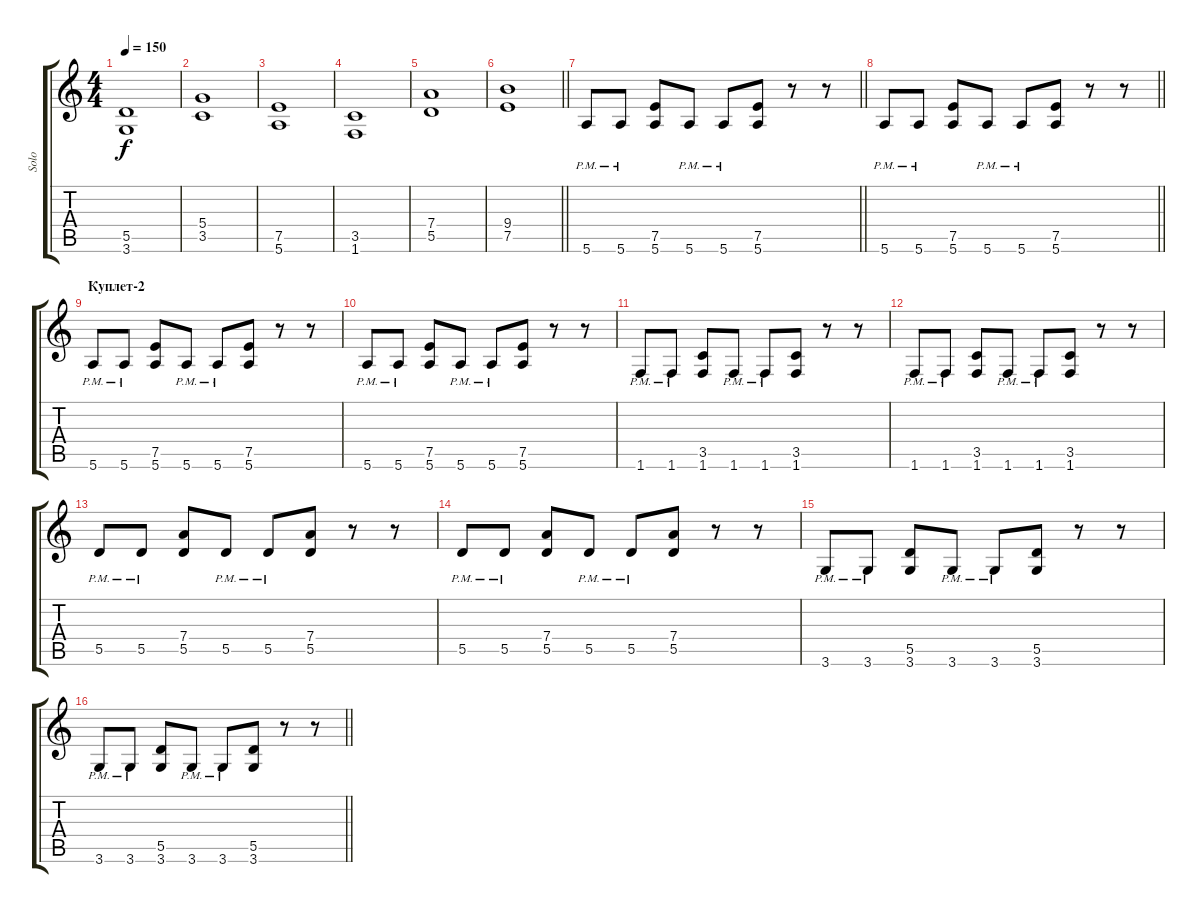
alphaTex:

\track ("Solo" "Solo") {instrument distortionguitar}
\staff {score tabs}
\tuning (E4 B3 G3 D3 A2 E2) {hide}
\ts (4 4)
\tempo 150
\clef g2
\ks c
(5.5 3.6).1{dy f} |
(5.4 3.5).1 |
(7.5 5.6).1 |
(3.5 1.6).1 |
(7.4 5.5).1 |
\barLineRight lightlight
(9.4 7.5).1 |
\barLineRight lightlight
5.6{pm}.8 5.6{pm}.8 (7.5 5.6).8 5.6{pm}.8 5.6{pm}.8 (7.5 5.6).8 r.8 r.8 |
\barLineRight lightlight
5.6{pm}.8 5.6{pm}.8 (7.5 5.6).8 5.6{pm}.8 5.6{pm}.8 (7.5 5.6).8 r.8 r.8 |
\section ("" "Куплет-2")
5.6{pm}.8 5.6{pm}.8 (7.5 5.6).8 5.6{pm}.8 5.6{pm}.8 (7.5 5.6).8 r.8 r.8 |
5.6{pm}.8 5.6{pm}.8 (7.5 5.6).8 5.6{pm}.8 5.6{pm}.8 (7.5 5.6).8 r.8 r.8 |
1.6{pm}.8 1.6{pm}.8 (3.5 1.6).8 1.6{pm}.8 1.6{pm}.8 (3.5 1.6).8 r.8 r.8 |
1.6{pm}.8 1.6{pm}.8 (3.5 1.6).8 1.6{pm}.8 1.6{pm}.8 (3.5 1.6).8 r.8 r.8 |
5.5{pm}.8 5.5{pm}.8 (7.4 5.5).8 5.5{pm}.8 5.5{pm}.8 (7.4 5.5).8 r.8 r.8 |
5.5{pm}.8 5.5{pm}.8 (7.4 5.5).8 5.5{pm}.8 5.5{pm}.8 (7.4 5.5).8 r.8 r.8 |
3.6{pm}.8 3.6{pm}.8 (5.5 3.6).8 3.6{pm}.8 3.6{pm}.8 (5.5 3.6).8 r.8 r.8 |
\barLineRight lightlight
3.6{pm}.8 3.6{pm}.8 (5.5 3.6).8 3.6{pm}.8 3.6{pm}.8 (5.5 3.6).8 r.8 r.8
